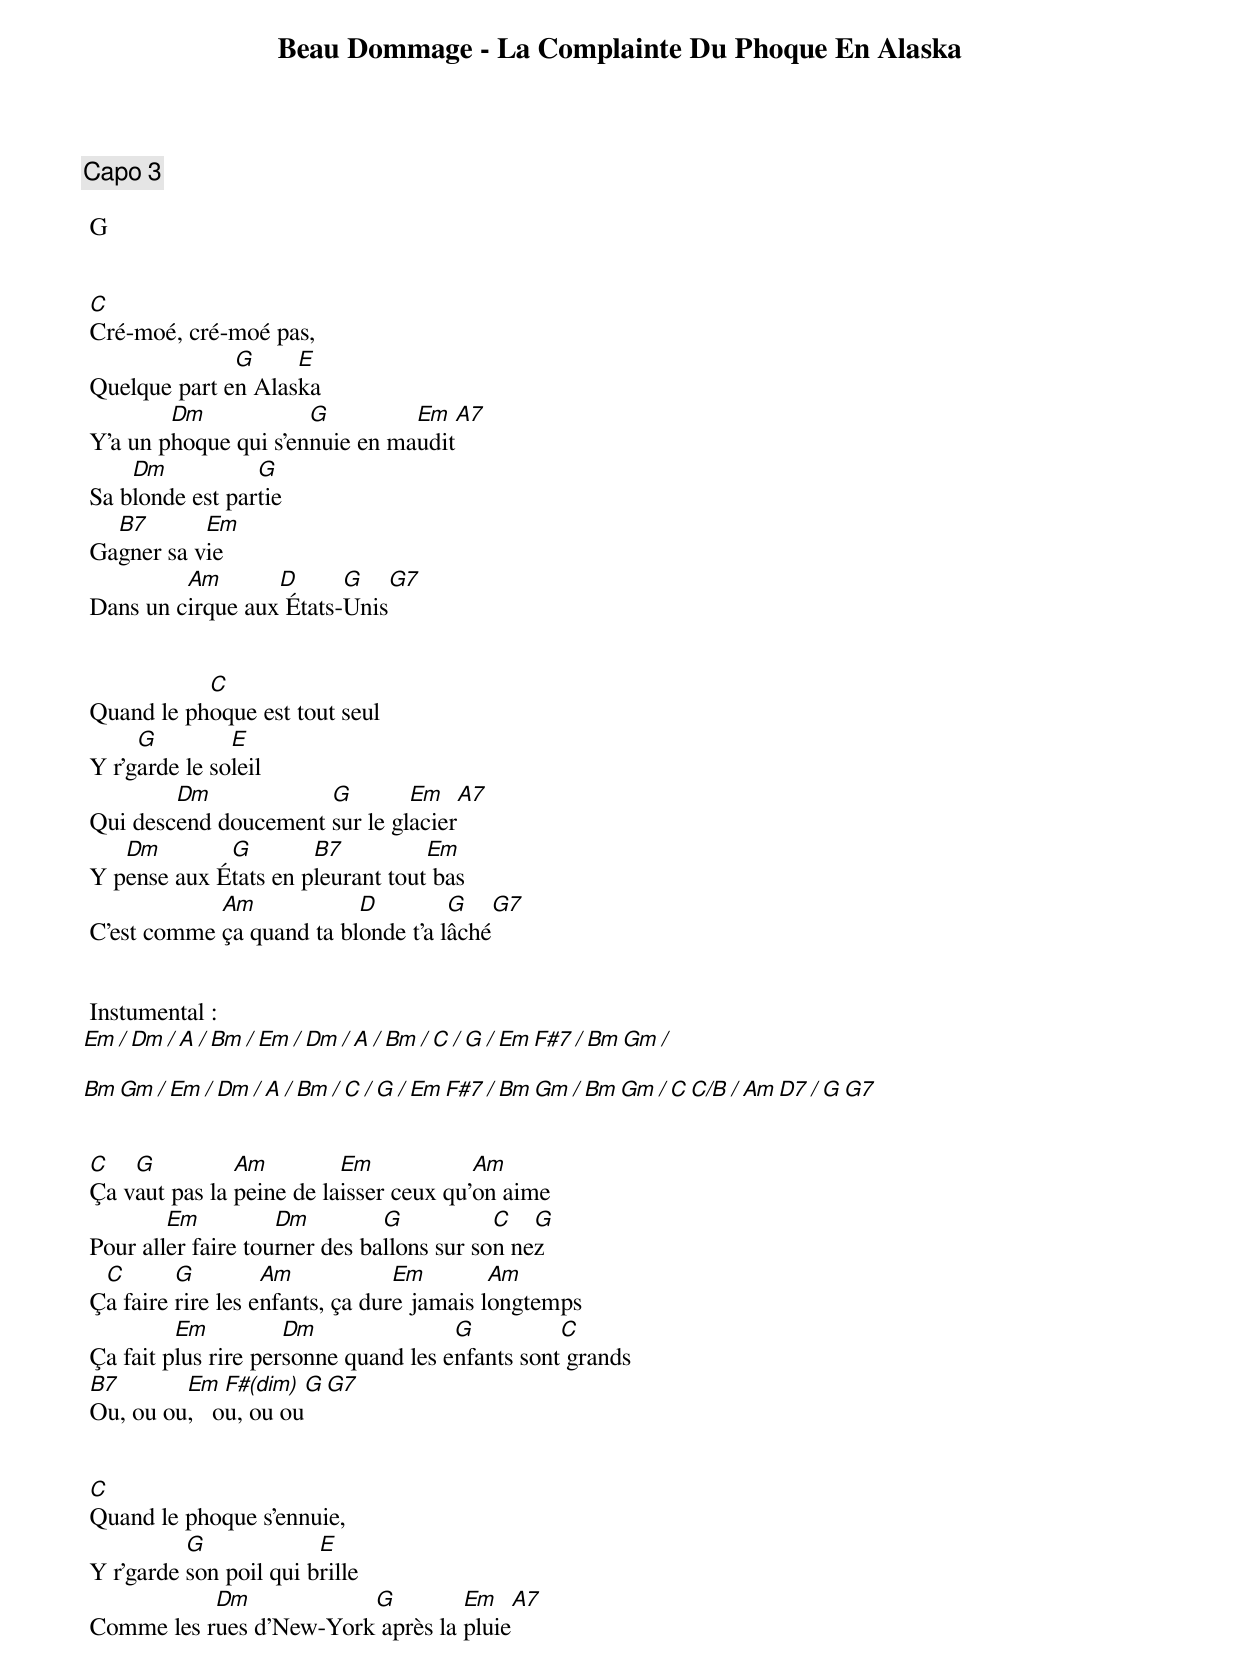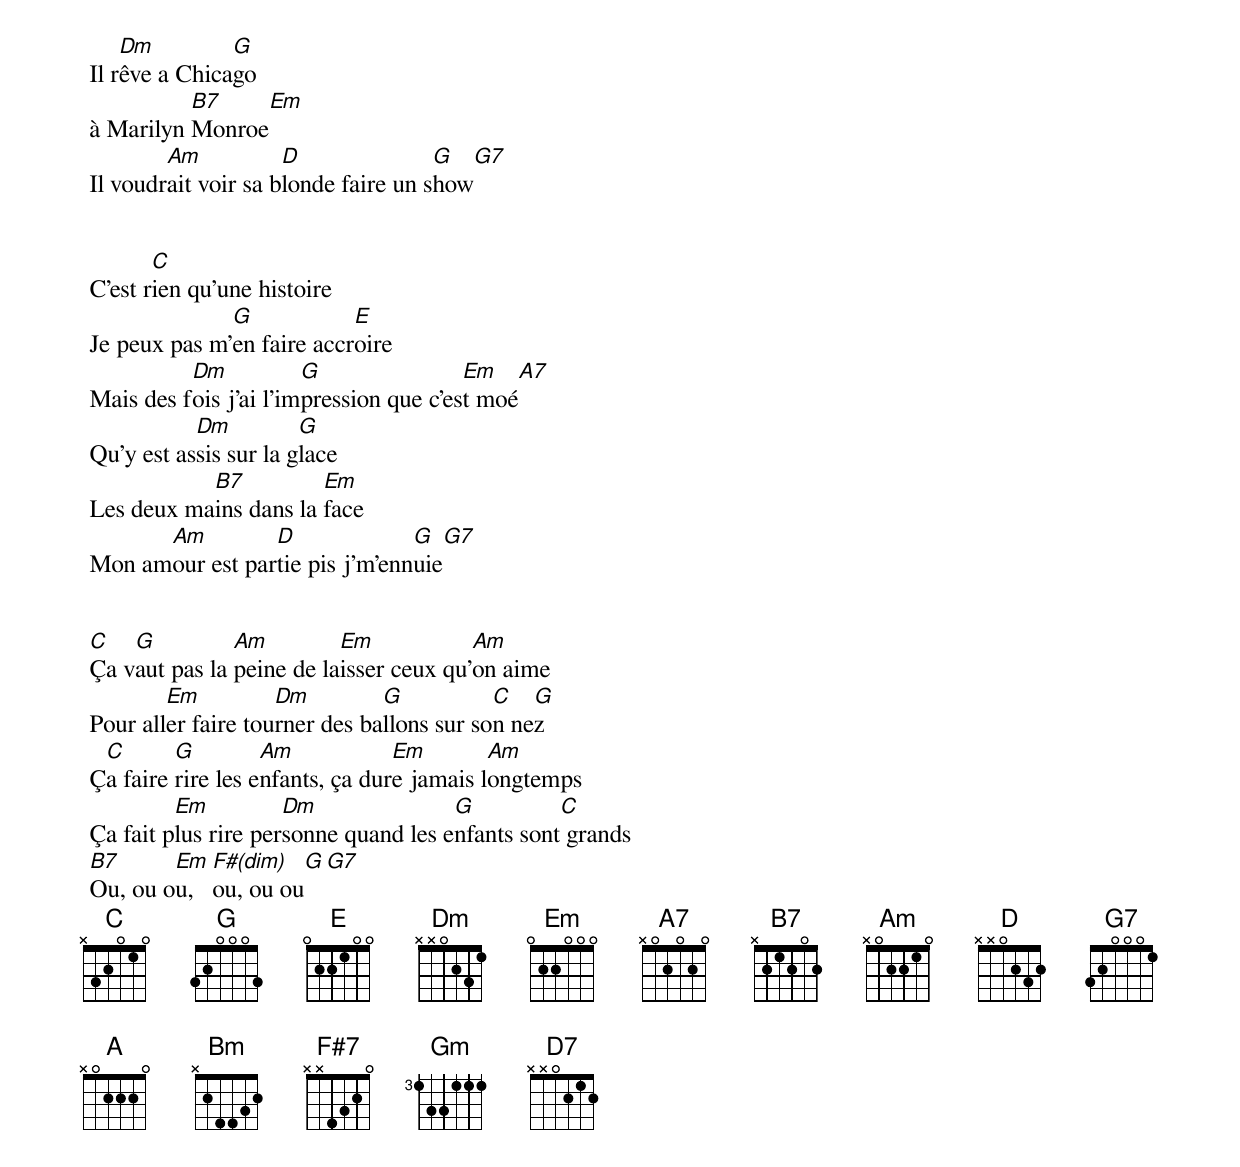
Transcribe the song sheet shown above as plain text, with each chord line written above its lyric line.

Beau Dommage - La Complainte Du Phoque En Alaska

Capo 3

 G


 C
 Cré-moé, cré-moé pas,
               G     E
 Quelque part en Alaska
         Dm            G         Em   A7
 Y'a un phoque qui s'ennuie en maudit
     Dm           G
 Sa blonde est partie
   B7       Em
 Gagner sa vie
          Am       D      G   G7
 Dans un cirque aux États-Unis


            C
 Quand le phoque est tout seul
      G         E
 Y r'garde le soleil
         Dm            G        Em   A7
 Qui descend doucement sur le glacier
    Dm        G        B7          Em
 Y pense aux États en pleurant tout bas
             Am            D         G   G7
 C'est comme ça quand ta blonde t'a lâché


 Instumental :
 Em / Dm / A / Bm / Em / Dm / A / Bm / C / G / Em  F#7 / Bm  Gm /

 Bm   Gm / Em / Dm / A / Bm / C / G / Em  F#7 / Bm  Gm / Bm  Gm / C  C/B  / Am   D7 / G   G7


 C   G          Am         Em            Am
 Ça vaut pas la peine de laisser ceux qu'on aime
         Em          Dm         G           C   G
 Pour aller faire tourner des ballons sur son nez
  C       G         Am            Em        Am
 Ça faire rire les enfants, ça dure jamais longtemps
          Em          Dm               G          C
 Ça fait plus rire personne quand les enfants sont grands
 B7       Em   F#(dim)    G   G7
 Ou, ou ou,   ou, ou ou


 C
 Quand le phoque s'ennuie,
           G             E
 Y r'garde son poil qui brille
            Dm            G         Em   A7
 Comme les rues d'New-York après la pluie
     Dm         G
 Il rêve a Chicago
           B7     Em
 à Marilyn Monroe
         Am           D               G   G7
 Il voudrait voir sa blonde faire un show


        C
 C'est rien qu'une histoire
               G            E
 Je peux pas m'en faire accroire
           Dm           G                Em   A7
 Mais des fois j'ai l'impression que c'est moé
            Dm          G
 Qu'y est assis sur la glace
            B7          Em
 Les deux mains dans la face
       Am         D              G   G7
 Mon amour est partie pis j'm'ennuie


 C   G          Am         Em            Am
 Ça vaut pas la peine de laisser ceux qu'on aime
         Em          Dm         G           C   G
 Pour aller faire tourner des ballons sur son nez
  C       G         Am            Em        Am
 Ça faire rire les enfants, ça dure jamais longtemps
          Em          Dm               G          C
 Ça fait plus rire personne quand les enfants sont grands
 B7      Em   F#(dim)    G   G7
 Ou, ou ou,   ou, ou ou
